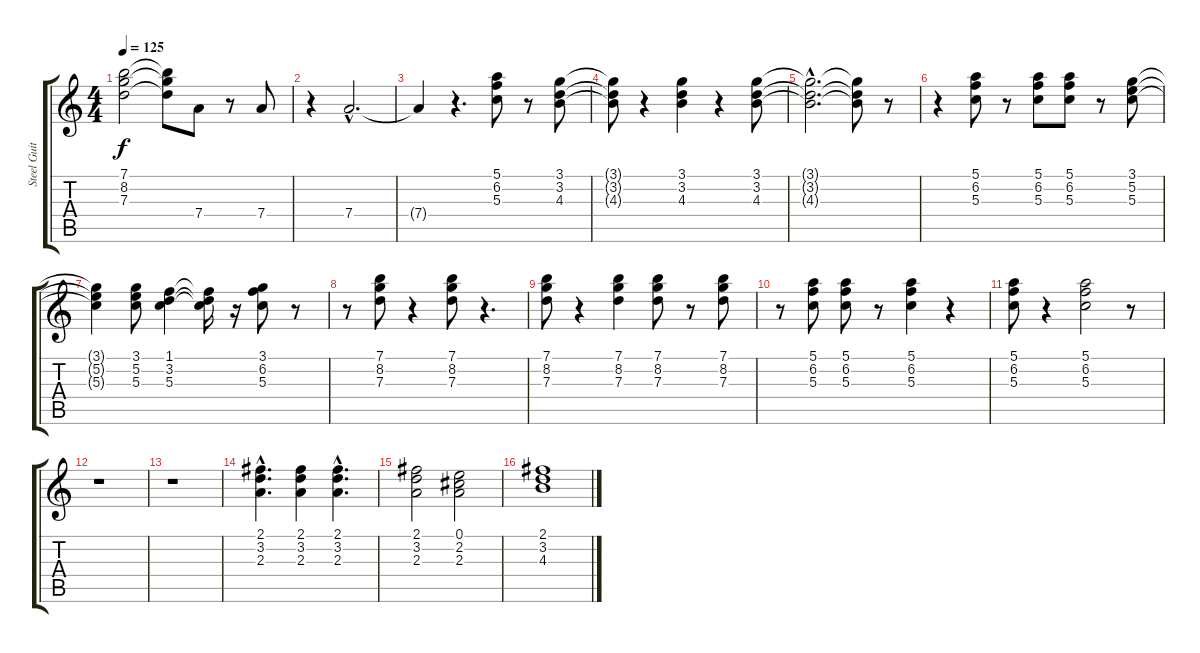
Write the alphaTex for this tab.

\track ("Steel Guitar" "Steel Guit") {instrument acousticguitarsteel}
\staff {score tabs}
\tuning (E4 B3 G3 D3 A2 E2) {hide}
\ts (4 4)
\tempo 125
\clef g2
\ks c
(7.1{t} 8.2{t} 7.3{t}).2{dy f} (7.1{t} 8.2{t} 7.3{t}).8 7.4.8 r.8 7.4.8 |
r.4 7.4{hac}.2{d} |
7.4{t}.4 r.4{d} (5.1 6.2 5.3).8 r.8 (3.1 3.2 4.3).8 |
(3.1{t} 3.2{t} 4.3{t}).8 r.4 (3.1 3.2 4.3).4 r.4 (3.1 3.2 4.3).8 |
(3.1{hac t} 3.2{hac t} 4.3{hac t}).2{d} (3.1{t} 3.2{t} 4.3{t}).8 r.8 |
r.4 (5.1 6.2 5.3).8 r.8 (5.1 6.2 5.3).8 (5.1 6.2 5.3).8 r.8 (3.1 5.2 5.3).8 |
(3.1{t} 5.2{t} 5.3{t}).4 (3.1 5.2 5.3).8 (1.1 3.2 5.3).4 (1.1{t} 3.2{t} 5.3{t}).16 r.16 (3.1 6.2 5.3).8 r.8 |
r.8 (7.1 8.2 7.3).8 r.4 (7.1 8.2 7.3).8 r.4{d} |
(7.1 8.2 7.3).8 r.4 (7.1 8.2 7.3).4 (7.1 8.2 7.3).8 r.8 (7.1 8.2 7.3).8 |
r.8 (5.1 6.2 5.3).8 (5.1 6.2 5.3).8 r.8 (5.1 6.2 5.3).4 r.4 |
(5.1 6.2 5.3).8 r.4 (5.1 6.2 5.3).2 r.8 |
r.1 |
r.1 |
(2.1{hac} 3.2{hac} 2.3{hac}).4{d} (2.1 3.2 2.3).4 (2.1{hac} 3.2{hac} 2.3{hac}).4{d} |
(2.1 3.2 2.3).2 (0.1 2.2 2.3).2 |
(2.1 3.2 4.3).1
